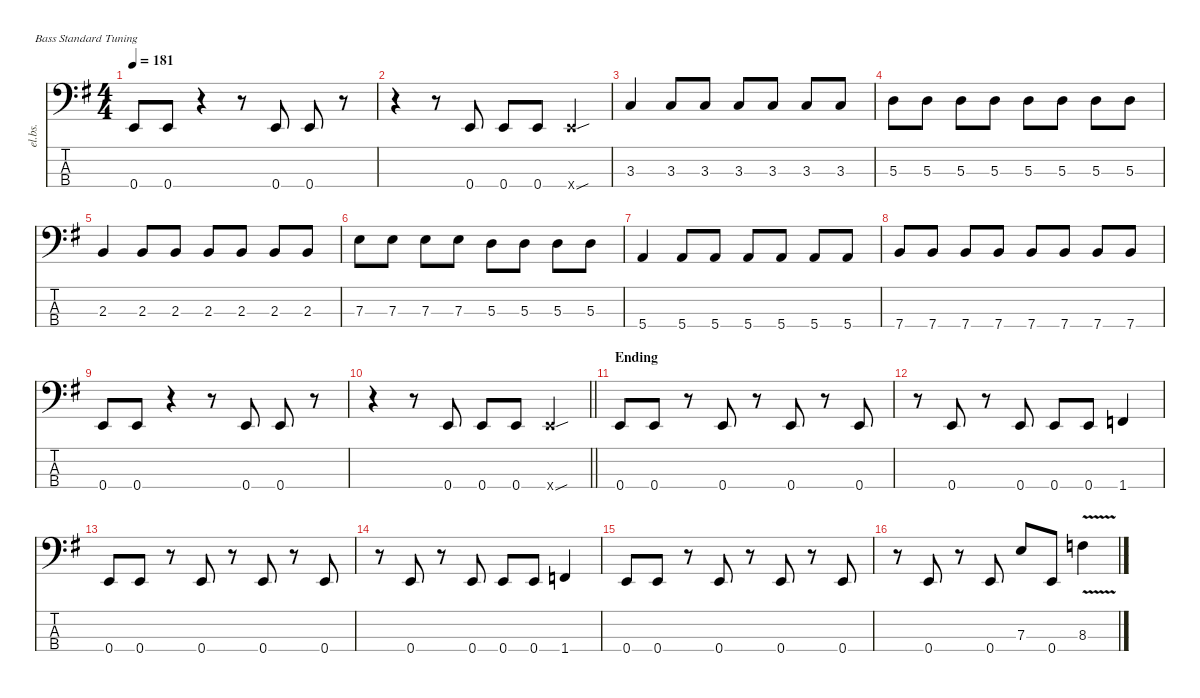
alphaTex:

\defaultSystemsLayout 4
\hideDynamics
\bracketExtendMode nobrackets
\track ("Bass" "el.bs.") {instrument electricbassfinger}
\staff {score tabs}
\tuning (G2 D2 A1 E1)
\ts (4 4)
\tempo 181
\clef f4
\ks g
0.4{acc forcenatural}.8{dy f} 0.4{acc forcenatural}.8 r.4 r.8 0.4{acc forcenatural}.8 0.4{acc forcenatural}.8 r.8 |
r.4 r.8 0.4{acc forcenatural}.8 0.4{acc forcenatural}.8 0.4{acc forcenatural}.8 0.4{sou x acc forcenatural}.4 |
3.3{acc forcenatural}.4 3.3{acc forcenatural}.8 3.3{acc forcenatural}.8 3.3{acc forcenatural}.8 3.3{acc forcenatural}.8 3.3{acc forcenatural}.8 3.3{acc forcenatural}.8 |
5.3{acc forcenatural}.8 5.3{acc forcenatural}.8 5.3{acc forcenatural}.8 5.3{acc forcenatural}.8 5.3{acc forcenatural}.8 5.3{acc forcenatural}.8 5.3{acc forcenatural}.8 5.3{acc forcenatural}.8 |
2.3{acc forcenatural}.4 2.3{acc forcenatural}.8 2.3{acc forcenatural}.8 2.3{acc forcenatural}.8 2.3{acc forcenatural}.8 2.3{acc forcenatural}.8 2.3{acc forcenatural}.8 |
7.3{acc forcenatural}.8 7.3{acc forcenatural}.8 7.3{acc forcenatural}.8 7.3{acc forcenatural}.8 5.3{acc forcenatural}.8 5.3{acc forcenatural}.8 5.3{acc forcenatural}.8 5.3{acc forcenatural}.8 |
5.4{acc forcenatural}.4 5.4{acc forcenatural}.8 5.4{acc forcenatural}.8 5.4{acc forcenatural}.8 5.4{acc forcenatural}.8 5.4{acc forcenatural}.8 5.4{acc forcenatural}.8 |
7.4{acc forcenatural}.8 7.4{acc forcenatural}.8 7.4{acc forcenatural}.8 7.4{acc forcenatural}.8 7.4{acc forcenatural}.8 7.4{acc forcenatural}.8 7.4{acc forcenatural}.8 7.4{acc forcenatural}.8 |
0.4{acc forcenatural}.8 0.4{acc forcenatural}.8 r.4 r.8 0.4{acc forcenatural}.8 0.4{acc forcenatural}.8 r.8 |
\barLineRight lightlight
r.4 r.8 0.4{acc forcenatural}.8 0.4{acc forcenatural}.8 0.4{acc forcenatural}.8 0.4{sou x acc forcenatural}.4 |
\section ("" "Ending")
0.4{acc forcenatural}.8 0.4{acc forcenatural}.8 r.8 0.4{acc forcenatural}.8 r.8 0.4{acc forcenatural}.8 r.8 0.4{acc forcenatural}.8 |
r.8 0.4{acc forcenatural}.8 r.8 0.4{acc forcenatural}.8 0.4{acc forcenatural}.8 0.4{acc forcenatural}.8 1.4{acc forcenatural}.4 |
0.4{acc forcenatural}.8 0.4{acc forcenatural}.8 r.8 0.4{acc forcenatural}.8 r.8 0.4{acc forcenatural}.8 r.8 0.4{acc forcenatural}.8 |
r.8 0.4{acc forcenatural}.8 r.8 0.4{acc forcenatural}.8 0.4{acc forcenatural}.8 0.4{acc forcenatural}.8 1.4{acc forcenatural}.4 |
0.4{acc forcenatural}.8 0.4{acc forcenatural}.8 r.8 0.4{acc forcenatural}.8 r.8 0.4{acc forcenatural}.8 r.8 0.4{acc forcenatural}.8 |
r.8 0.4{acc forcenatural}.8 r.8 0.4{acc forcenatural}.8 7.3{acc forcenatural}.8 0.4{acc forcenatural}.8 8.3{v acc forcenatural}.4
